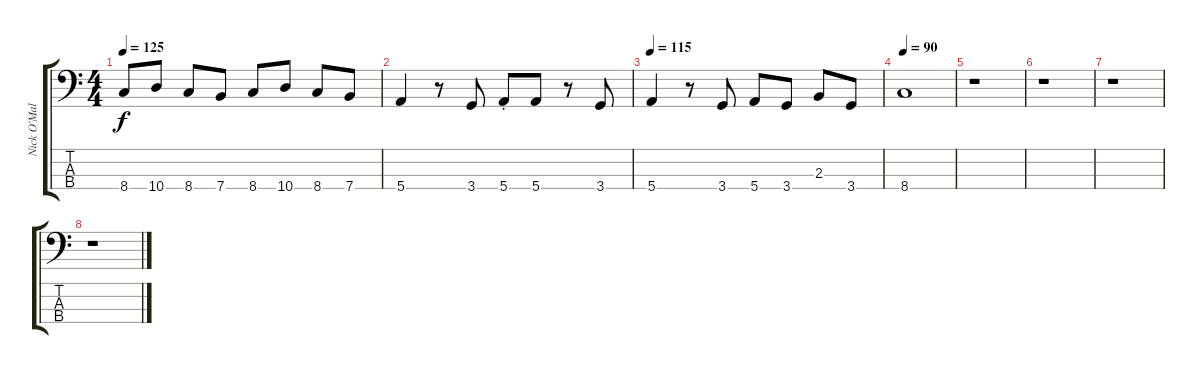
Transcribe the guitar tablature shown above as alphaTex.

\track ("Nick O'Malley" "Nick O'Mal") {instrument electricbassfinger}
\staff {score tabs}
\tuning (G2 D2 A1 E1) {hide}
\ts (4 4)
\tempo 125
\clef f4
\ks c
8.4.8{dy f} 10.4.8 8.4.8 7.4.8 8.4.8 10.4.8 8.4.8 7.4.8 |
5.4.4 r.8 3.4.8 5.4{st}.8 5.4.8 r.8 3.4.8 |
\tempo 115
5.4.4 r.8 3.4.8 5.4.8 3.4.8 2.3.8 3.4.8 |
\tempo 90
8.4.1 |
r.1 |
r.1 |
r.1 |
r.1
